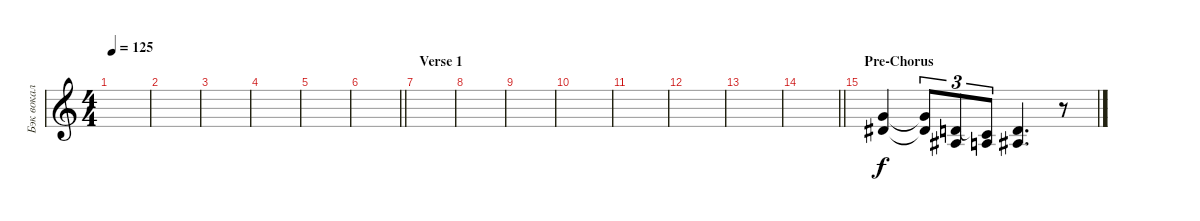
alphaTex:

\track ("Бэк вокал" "Бэк вокал") {instrument oboe}
\staff {score}
\tuning (E4 B3 G3 D3 A2 E2) {hide}
\ts (4 4)
\tempo 125
\clef g2
\ks c
|
|
|
|
|
\barLineRight lightlight
|
\section ("" "Verse 1")
|
|
|
|
|
|
|
\barLineRight lightlight
|
\section ("" "Pre-Chorus")
(8.2 8.3).4 (8.2{t} 8.3{t}).8{tu (3 2)} (3.2{h} 3.3).8{tu (3 2)} (1.2 2.3).8{tu (3 2)} (3.2 3.3).4{d} r.8
